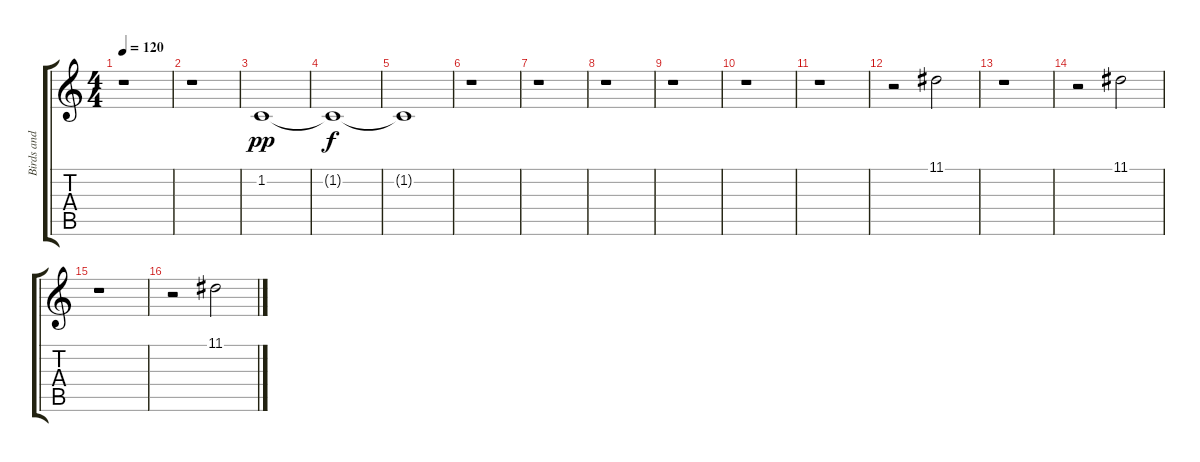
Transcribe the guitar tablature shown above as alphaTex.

\track ("Birds and Others" "Birds and ") {instrument birdtweet}
\staff {score tabs}
\tuning (E4 B3 G3 D3 A2 E2) {hide}
\ts (4 4)
\tempo 120
\clef g2
\ks c
r.1{dy f} |
r.1 |
1.2.1{dy pp volume 12 instrument telephonering} |
1.2{t}.1{dy f} |
1.2{t}.1 |
r.1 |
r.1 |
r.1 |
r.1 |
r.1 |
r.1 |
r.2 11.1.2{volume 14 balance 6 instrument tubularbells} |
r.1 |
r.2 11.1.2 |
r.1 |
r.2 11.1.2
